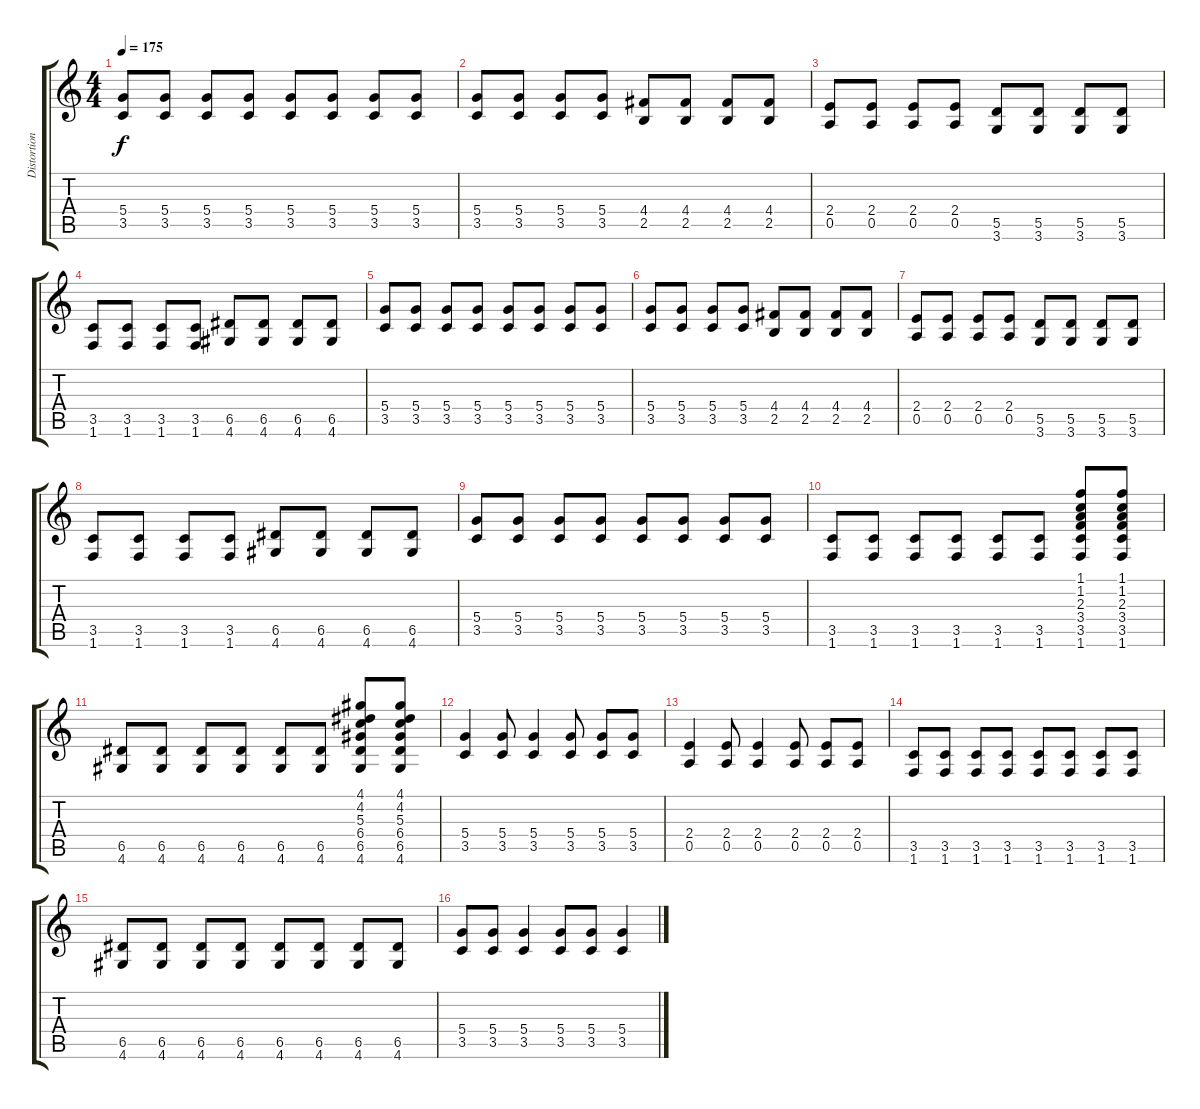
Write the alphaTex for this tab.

\track ("Distortion 2" "Distortion") {instrument distortionguitar}
\staff {score tabs}
\tuning (E4 B3 G3 D3 A2 E2) {hide}
\ts (4 4)
\tempo 175
\clef g2
\ks c
(5.4 3.5).8{dy f} (5.4 3.5).8 (5.4 3.5).8 (5.4 3.5).8 (5.4 3.5).8 (5.4 3.5).8 (5.4 3.5).8 (5.4 3.5).8 |
(5.4 3.5).8 (5.4 3.5).8 (5.4 3.5).8 (5.4 3.5).8 (4.4 2.5).8 (4.4 2.5).8 (4.4 2.5).8 (4.4 2.5).8 |
(2.4 0.5).8 (2.4 0.5).8 (2.4 0.5).8 (2.4 0.5).8 (5.5 3.6).8 (5.5 3.6).8 (5.5 3.6).8 (5.5 3.6).8 |
(3.5 1.6).8 (3.5 1.6).8 (3.5 1.6).8 (3.5 1.6).8 (6.5 4.6).8 (6.5 4.6).8 (6.5 4.6).8 (6.5 4.6).8 |
(5.4 3.5).8 (5.4 3.5).8 (5.4 3.5).8 (5.4 3.5).8 (5.4 3.5).8 (5.4 3.5).8 (5.4 3.5).8 (5.4 3.5).8 |
(5.4 3.5).8 (5.4 3.5).8 (5.4 3.5).8 (5.4 3.5).8 (4.4 2.5).8 (4.4 2.5).8 (4.4 2.5).8 (4.4 2.5).8 |
(2.4 0.5).8 (2.4 0.5).8 (2.4 0.5).8 (2.4 0.5).8 (5.5 3.6).8 (5.5 3.6).8 (5.5 3.6).8 (5.5 3.6).8 |
(3.5 1.6).8 (3.5 1.6).8 (3.5 1.6).8 (3.5 1.6).8 (6.5 4.6).8 (6.5 4.6).8 (6.5 4.6).8 (6.5 4.6).8 |
(5.4 3.5).8 (5.4 3.5).8 (5.4 3.5).8 (5.4 3.5).8 (5.4 3.5).8 (5.4 3.5).8 (5.4 3.5).8 (5.4 3.5).8 |
(3.5 1.6).8 (3.5 1.6).8 (3.5 1.6).8 (3.5 1.6).8 (3.5 1.6).8 (3.5 1.6).8 (1.1 1.2 2.3 3.4 3.5 1.6).8 (1.1 1.2 2.3 3.4 3.5 1.6).8 |
(6.5 4.6).8 (6.5 4.6).8 (6.5 4.6).8 (6.5 4.6).8 (6.5 4.6).8 (6.5 4.6).8 (4.1 4.2 5.3 6.4 6.5 4.6).8 (4.1 4.2 5.3 6.4 6.5 4.6).8 |
(5.4 3.5).4 (5.4 3.5).8 (5.4 3.5).4 (5.4 3.5).8 (5.4 3.5).8 (5.4 3.5).8 |
(2.4 0.5).4 (2.4 0.5).8 (2.4 0.5).4 (2.4 0.5).8 (2.4 0.5).8 (2.4 0.5).8 |
(3.5 1.6).8 (3.5 1.6).8 (3.5 1.6).8 (3.5 1.6).8 (3.5 1.6).8 (3.5 1.6).8 (3.5 1.6).8 (3.5 1.6).8 |
(6.5 4.6).8 (6.5 4.6).8 (6.5 4.6).8 (6.5 4.6).8 (6.5 4.6).8 (6.5 4.6).8 (6.5 4.6).8 (6.5 4.6).8 |
(5.4 3.5).8 (5.4 3.5).8 (5.4 3.5).4 (5.4 3.5).8 (5.4 3.5).8 (5.4 3.5).4
